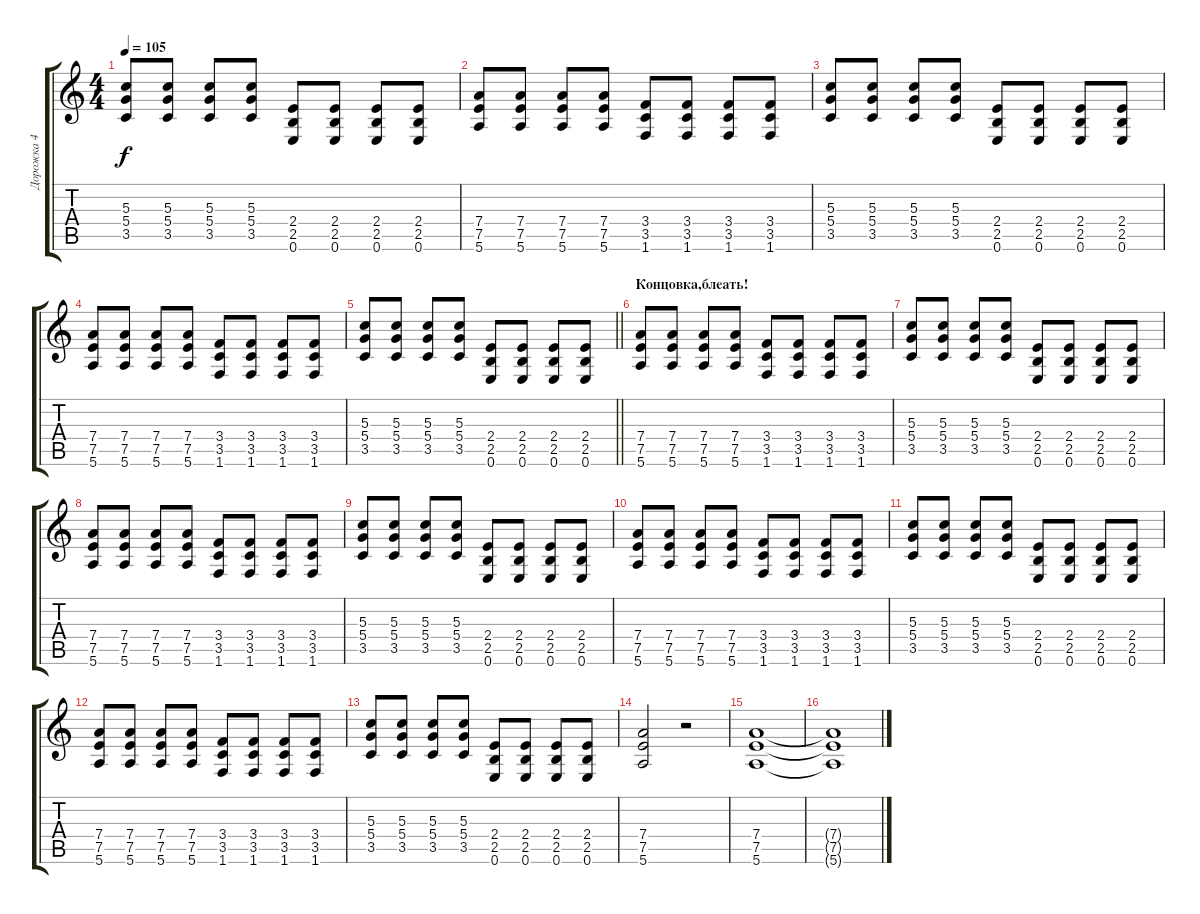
\track ("Дорожка 4" "Дорожка 4") {instrument distortionguitar}
\staff {score tabs}
\tuning (E4 B3 G3 D3 A2 E2) {hide}
\ts (4 4)
\tempo 105
\clef g2
\ks c
(5.3 5.4 3.5).8{dy f} (5.3 5.4 3.5).8 (5.3 5.4 3.5).8 (5.3 5.4 3.5).8 (2.4 2.5 0.6).8 (2.4 2.5 0.6).8 (2.4 2.5 0.6).8 (2.4 2.5 0.6).8 |
(7.4 7.5 5.6).8 (7.4 7.5 5.6).8 (7.4 7.5 5.6).8 (7.4 7.5 5.6).8 (3.4 3.5 1.6).8 (3.4 3.5 1.6).8 (3.4 3.5 1.6).8 (3.4 3.5 1.6).8 |
(5.3 5.4 3.5).8 (5.3 5.4 3.5).8 (5.3 5.4 3.5).8 (5.3 5.4 3.5).8 (2.4 2.5 0.6).8 (2.4 2.5 0.6).8 (2.4 2.5 0.6).8 (2.4 2.5 0.6).8 |
(7.4 7.5 5.6).8 (7.4 7.5 5.6).8 (7.4 7.5 5.6).8 (7.4 7.5 5.6).8 (3.4 3.5 1.6).8 (3.4 3.5 1.6).8 (3.4 3.5 1.6).8 (3.4 3.5 1.6).8 |
\barLineRight lightlight
(5.3 5.4 3.5).8 (5.3 5.4 3.5).8 (5.3 5.4 3.5).8 (5.3 5.4 3.5).8 (2.4 2.5 0.6).8 (2.4 2.5 0.6).8 (2.4 2.5 0.6).8 (2.4 2.5 0.6).8 |
\section ("" "Концовка,блеать!")
(7.4 7.5 5.6).8 (7.4 7.5 5.6).8 (7.4 7.5 5.6).8 (7.4 7.5 5.6).8 (3.4 3.5 1.6).8 (3.4 3.5 1.6).8 (3.4 3.5 1.6).8 (3.4 3.5 1.6).8 |
(5.3 5.4 3.5).8 (5.3 5.4 3.5).8 (5.3 5.4 3.5).8 (5.3 5.4 3.5).8 (2.4 2.5 0.6).8 (2.4 2.5 0.6).8 (2.4 2.5 0.6).8 (2.4 2.5 0.6).8 |
(7.4 7.5 5.6).8 (7.4 7.5 5.6).8 (7.4 7.5 5.6).8 (7.4 7.5 5.6).8 (3.4 3.5 1.6).8 (3.4 3.5 1.6).8 (3.4 3.5 1.6).8 (3.4 3.5 1.6).8 |
(5.3 5.4 3.5).8 (5.3 5.4 3.5).8 (5.3 5.4 3.5).8 (5.3 5.4 3.5).8 (2.4 2.5 0.6).8 (2.4 2.5 0.6).8 (2.4 2.5 0.6).8 (2.4 2.5 0.6).8 |
(7.4 7.5 5.6).8 (7.4 7.5 5.6).8 (7.4 7.5 5.6).8 (7.4 7.5 5.6).8 (3.4 3.5 1.6).8 (3.4 3.5 1.6).8 (3.4 3.5 1.6).8 (3.4 3.5 1.6).8 |
(5.3 5.4 3.5).8 (5.3 5.4 3.5).8 (5.3 5.4 3.5).8 (5.3 5.4 3.5).8 (2.4 2.5 0.6).8 (2.4 2.5 0.6).8 (2.4 2.5 0.6).8 (2.4 2.5 0.6).8 |
(7.4 7.5 5.6).8 (7.4 7.5 5.6).8 (7.4 7.5 5.6).8 (7.4 7.5 5.6).8 (3.4 3.5 1.6).8 (3.4 3.5 1.6).8 (3.4 3.5 1.6).8 (3.4 3.5 1.6).8 |
(5.3 5.4 3.5).8 (5.3 5.4 3.5).8 (5.3 5.4 3.5).8 (5.3 5.4 3.5).8 (2.4 2.5 0.6).8 (2.4 2.5 0.6).8 (2.4 2.5 0.6).8 (2.4 2.5 0.6).8 |
(7.4 7.5 5.6).2 r.2 |
(7.4 7.5 5.6).1 |
(7.4{t} 7.5{t} 5.6{t}).1
